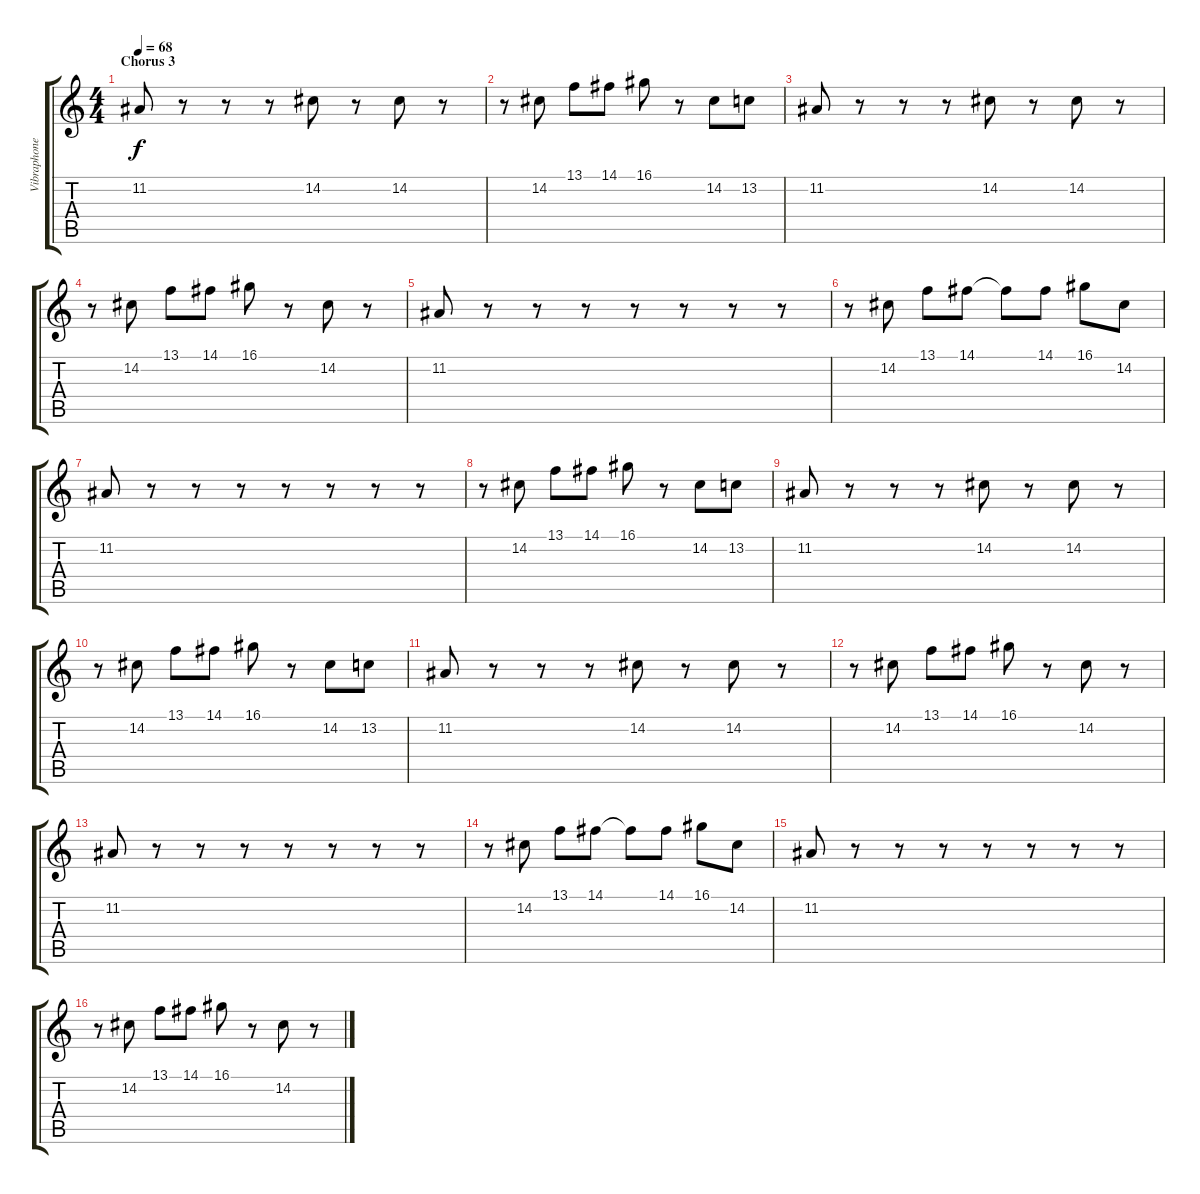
\track ("Vibraphone" "Vibraphone") {instrument vibraphone}
\staff {score tabs}
\tuning (E4 B3 G3 D3 A2 E2) {hide}
\ts (4 4)
\section ("" "Chorus 3")
\tempo 68
\clef g2
\ks c
11.2.8{dy f} r.8 r.8 r.8 14.2.8 r.8 14.2.8 r.8 |
r.8 14.2.8 13.1.8 14.1.8 16.1.8 r.8 14.2.8 13.2.8 |
11.2.8 r.8 r.8 r.8 14.2.8 r.8 14.2.8 r.8 |
r.8 14.2.8 13.1.8 14.1.8 16.1.8 r.8 14.2.8 r.8 |
11.2.8 r.8 r.8 r.8 r.8 r.8 r.8 r.8 |
r.8 14.2.8 13.1.8 14.1.8 14.1{t}.8 14.1.8 16.1.8 14.2.8 |
11.2.8 r.8 r.8 r.8 r.8 r.8 r.8 r.8 |
r.8 14.2.8 13.1.8 14.1.8 16.1.8 r.8 14.2.8 13.2.8 |
11.2.8 r.8 r.8 r.8 14.2.8 r.8 14.2.8 r.8 |
r.8 14.2.8 13.1.8 14.1.8 16.1.8 r.8 14.2.8 13.2.8 |
11.2.8 r.8 r.8 r.8 14.2.8 r.8 14.2.8 r.8 |
r.8 14.2.8 13.1.8 14.1.8 16.1.8 r.8 14.2.8 r.8 |
11.2.8 r.8 r.8 r.8 r.8 r.8 r.8 r.8 |
r.8 14.2.8 13.1.8 14.1.8 14.1{t}.8 14.1.8 16.1.8 14.2.8 |
11.2.8 r.8 r.8 r.8 r.8 r.8 r.8 r.8 |
r.8 14.2.8 13.1.8 14.1.8 16.1.8 r.8 14.2.8 r.8
